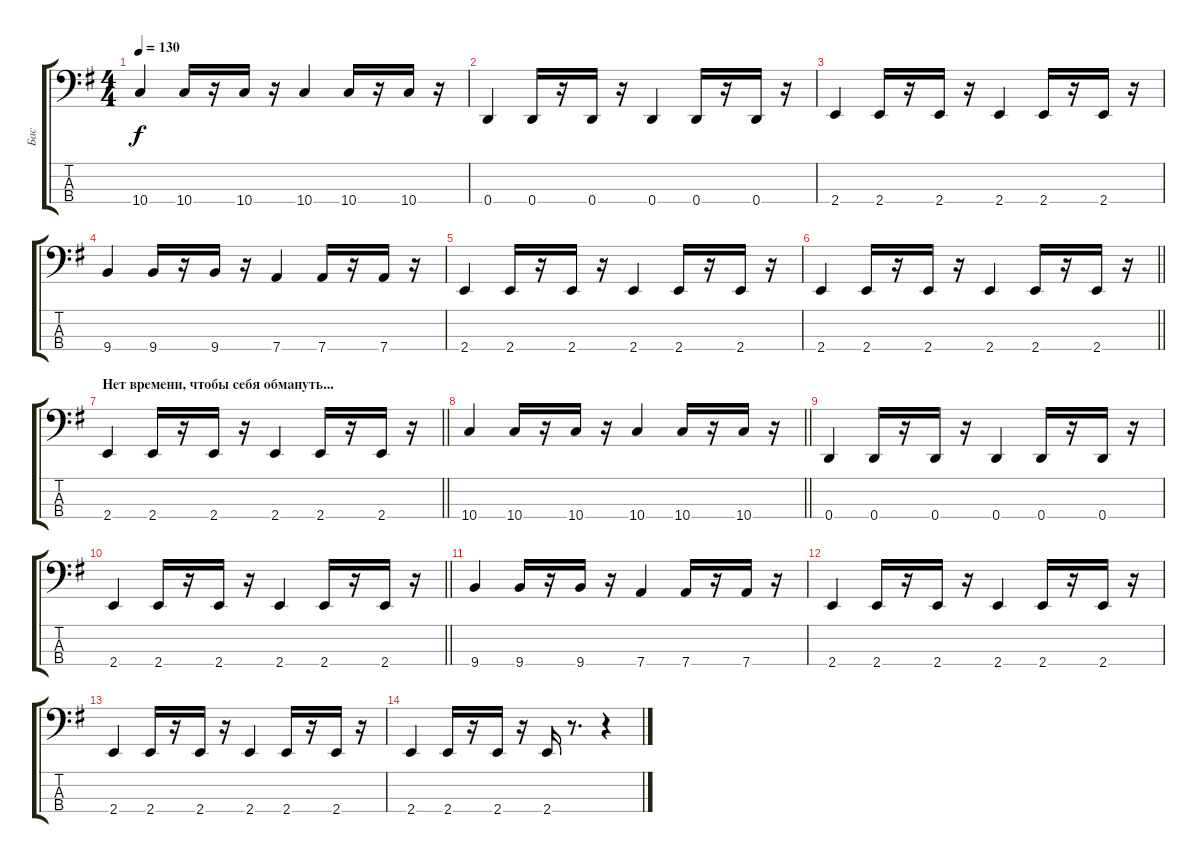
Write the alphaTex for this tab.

\track ("Бас" "Бас") {instrument electricbassfinger}
\staff {score tabs}
\tuning (G2 D2 A1 D1) {hide}
\ts (4 4)
\tempo 130
\clef f4
\ks eminor
10.4.4{dy f} 10.4.16 r.16 10.4.16 r.16 10.4.4 10.4.16 r.16 10.4.16 r.16 |
0.4.4 0.4.16 r.16 0.4.16 r.16 0.4.4 0.4.16 r.16 0.4.16 r.16 |
2.4.4 2.4.16 r.16 2.4.16 r.16 2.4.4 2.4.16 r.16 2.4.16 r.16 |
9.4.4 9.4.16 r.16 9.4.16 r.16 7.4.4 7.4.16 r.16 7.4.16 r.16 |
2.4.4 2.4.16 r.16 2.4.16 r.16 2.4.4 2.4.16 r.16 2.4.16 r.16 |
\barLineRight lightlight
2.4.4 2.4.16 r.16 2.4.16 r.16 2.4.4 2.4.16 r.16 2.4.16 r.16 |
\section ("" "Нет времени, чтобы себя обмануть...")
\barLineRight lightlight
2.4.4 2.4.16 r.16 2.4.16 r.16 2.4.4 2.4.16 r.16 2.4.16 r.16 |
\barLineRight lightlight
10.4.4 10.4.16 r.16 10.4.16 r.16 10.4.4 10.4.16 r.16 10.4.16 r.16 |
0.4.4 0.4.16 r.16 0.4.16 r.16 0.4.4 0.4.16 r.16 0.4.16 r.16 |
\barLineRight lightlight
2.4.4 2.4.16 r.16 2.4.16 r.16 2.4.4 2.4.16 r.16 2.4.16 r.16 |
9.4.4 9.4.16 r.16 9.4.16 r.16 7.4.4 7.4.16 r.16 7.4.16 r.16 |
2.4.4 2.4.16 r.16 2.4.16 r.16 2.4.4 2.4.16 r.16 2.4.16 r.16 |
2.4.4 2.4.16 r.16 2.4.16 r.16 2.4.4 2.4.16 r.16 2.4.16 r.16 |
2.4.4 2.4.16 r.16 2.4.16 r.16 2.4.16 r.8{d} r.4
